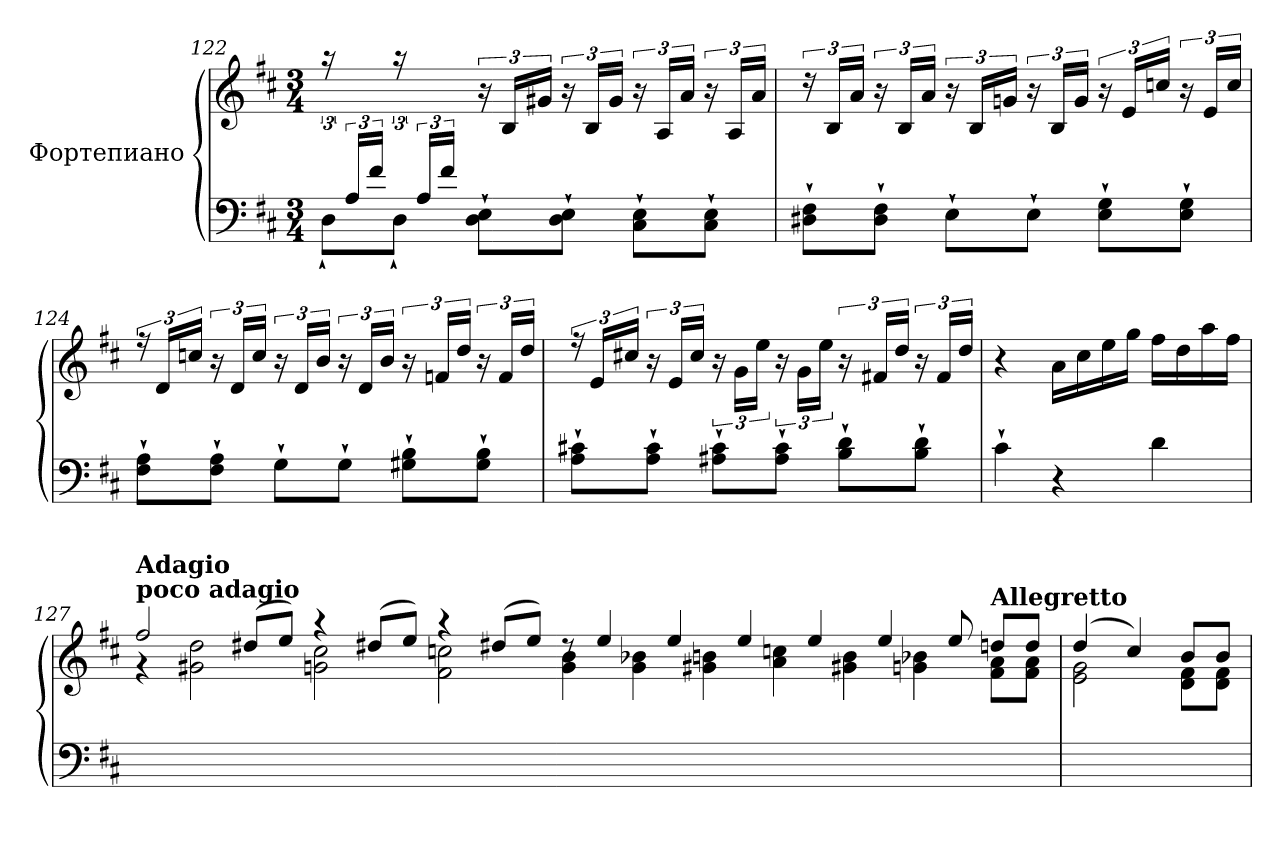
**kern	**kern
*part1	*part1
*staff2	*staff1
*I"Фортепиано	*
!!LO:LB:g=z
*clefF4	*clefG2
*k[f#c#]	*k[f#c#]
*D:	*D:
*M3/4	*M3/4
=122	=122
*^	*
24ryy	8D`<\L	24raa
24A/LL	.	12ryy
24f#/JJ	.	.
24ryy	8D`<\J	24raa
24A/LL	.	12ryy
24f#/JJ	.	.
2ryy	8D\`> 8E\`>L	24r
.	.	24B/LL
.	.	24g#X/JJ
.	8D\`> 8E\`>J	24r
.	.	24B/LL
.	.	24g#/JJ
.	8C#\`> 8E\`>L	24r
.	.	24A/LL
.	.	24a/JJ
.	8C#\`> 8E\`>J	24r
.	.	24A/LL
.	.	24a/JJ
*v	*v	*
=123	=123
8D#X\`> 8F#\`>L	24rdd
.	24B/LL
.	24a/JJ
8D#\`> 8F#\`>J	24r
.	24B/LL
.	24a/JJ
8E`>\L	24r
.	24B/LL
.	24gn/JJ
8E`>\J	24r
.	24B/LL
.	24g/JJ
8E\`> 8G\`>L	24r
.	24e/LL
.	24ccn/JJ
8E\`> 8G\`>J	24r
.	24e/LL
.	24cc/JJ
!!LO:LB:g=z
=124	=124
8F#\`> 8A\`>L	24rff
.	24d/LL
.	24ccn/JJ
8F#\`> 8A\`>J	24r
.	24d/LL
.	24cc/JJ
8G`>\L	24r
.	24d/LL
.	24b/JJ
8G`>\J	24r
.	24d/LL
.	24b/JJ
8G#X\`> 8B\`>L	24r
.	24fn/LL
.	24dd/JJ
8G#\`> 8B\`>J	24r
.	24f/LL
.	24dd/JJ
=125	=125
8A\`> 8c#X\`>L	24rff
.	24e/LL
.	24cc#X/JJ
8A\`> 8c#\`>J	24r
.	24e/LL
.	24cc#/JJ
8A#X\`> 8c#\`>L	24r
.	24g\LL
.	24ee\JJ
8A#\`> 8c#\`>J	24r
.	24g\LL
.	24ee\JJ
8B\`> 8d\`>L	24r
.	24f#X/LL
.	24dd/JJ
8B\`> 8d\`>J	24r
.	24f#/LL
.	24dd/JJ
!!LO:LB:g=z
=126	=126
4c#`>\	4r
4r	16a\LL
.	16cc#\
.	16ee\
.	16gg\JJ
4d\	16ff#\LL
.	16dd\
.	16aa\
.	16ff#\JJ
=127	=127
*	*^
!	!LO:TX:a:B:t=poco adagio	!
!	!LO:TX:a:B:t=Adagio	!
2%7ryy	2ff#/	4rg
.	.	2g#X\ 2dd\
.	(>8dd#X/L	.
.	8ee/J)	.
.	4raa	2gn\ 2cc#\
.	(>8dd#X/L	.
.	8ee/J)	.
.	4raa	2f#\ 2ccn\
.	(>8dd#X/L	.
.	8ee/J)	.
.	8rdd	4g\ 4b\
.	4ee/	.
.	.	4g\ 4b-X\
.	4ee/	.
.	.	4g#X\ 4bn\
.	4ee/	.
.	.	4a\ 4ccn\
.	4ee/	.
.	.	4g#X\ 4b\
.	4ee/	.
.	.	4gn\ 4b-X\
.	8ee/	.
!	!LO:TX:a:B:t=Allegretto	!
.	8ddn/L	8f#\ 8a\L
.	8dd/J	8f#\ 8a\J
!!LO:LB:g=z	!!
=128	=128	=128
2.ryy	(>4dd/	2e\ 2g\
.	4cc#/)	.
.	8b/L	8d\ 8f#\L
.	8b/J	8d\ 8f#\J
*	*v	*v
=	=
*-	*-
